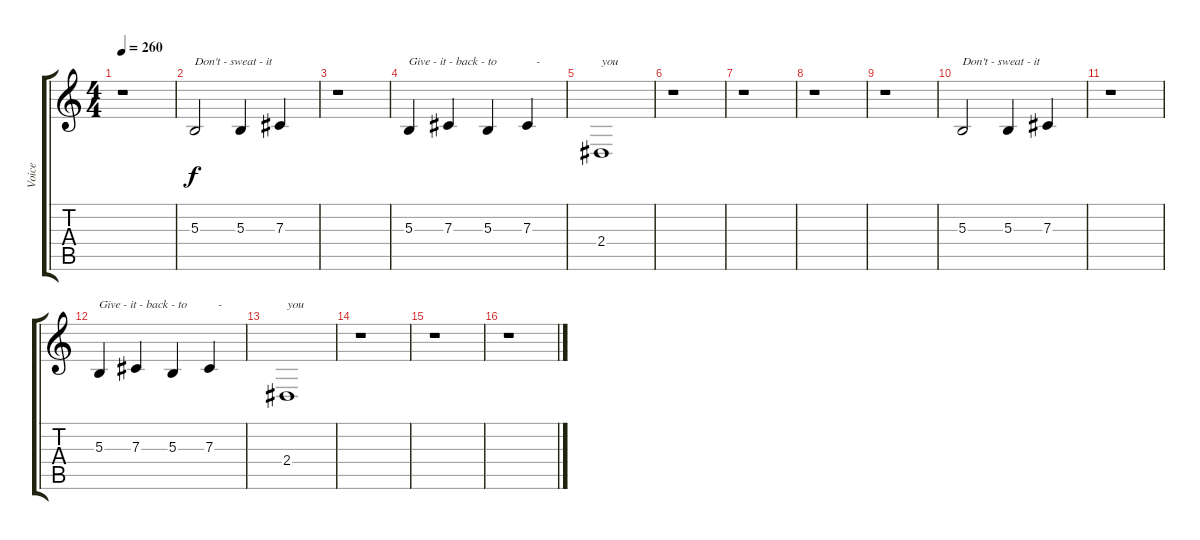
\track ("Voice" "Voice") {instrument cello}
\staff {score tabs}
\tuning (Eb4 Bb3 Gb3 Db3 Ab2 Eb2) {hide}
\ts (4 4)
\tempo 260
\clef g2
\ks c
r.1{dy f} |
5.3.2{txt "Don't - sweat - it"} 5.3.4 7.3.4 |
r.1 |
5.3.4{txt "Give - it - back - to"} 7.3.4 5.3.4 7.3.4{txt "   -"} |
2.4.1{txt "you"} |
r.1 |
r.1 |
r.1 |
r.1 |
5.3.2{txt "Don't - sweat - it"} 5.3.4 7.3.4 |
r.1 |
5.3.4{txt "Give - it - back - to"} 7.3.4 5.3.4 7.3.4{txt "   -"} |
2.4.1{txt "you"} |
r.1 |
r.1 |
r.1
